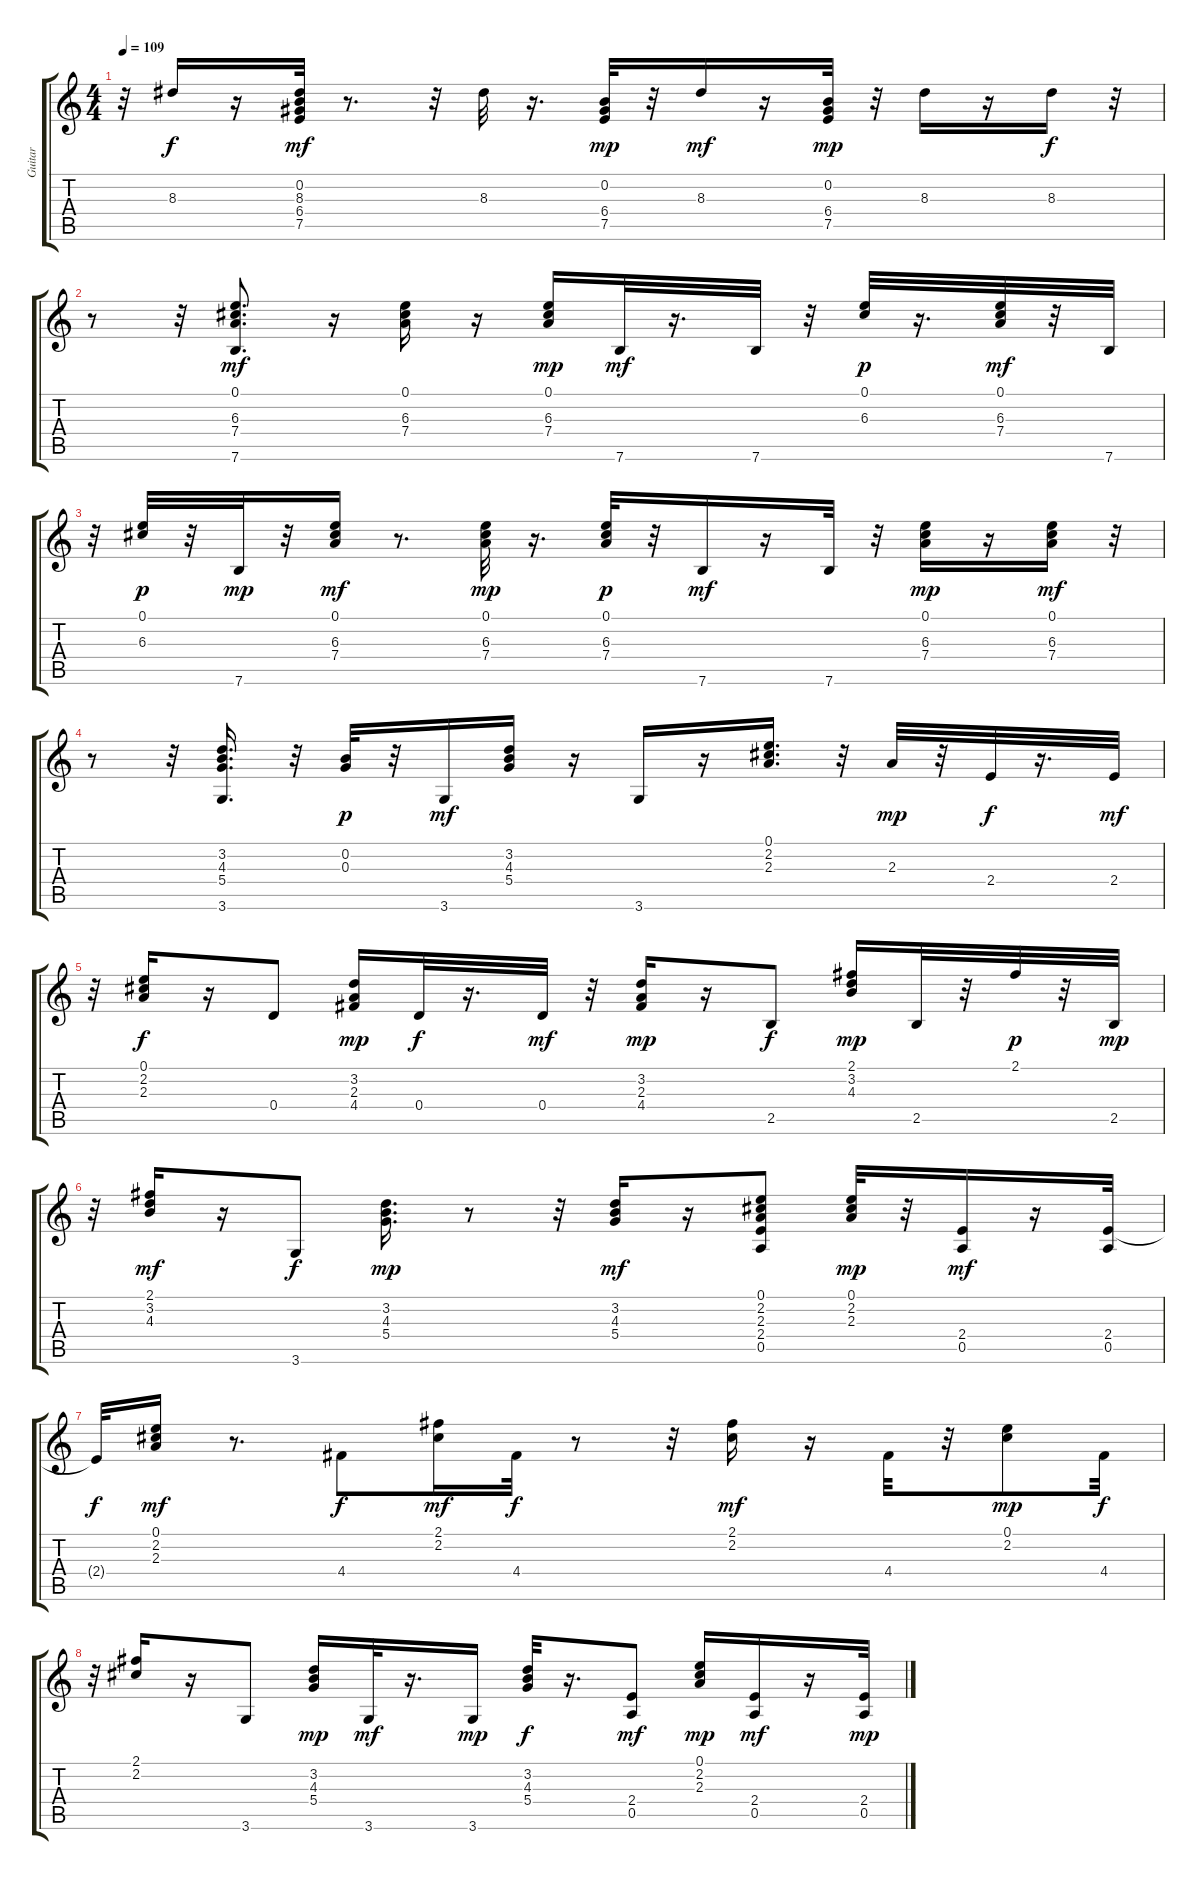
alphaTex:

\track ("Guitar" "Guitar") {instrument electricguitarjazz}
\staff {score tabs}
\tuning (E4 B3 G3 D3 A2 E2) {hide}
\ts (4 4)
\tempo 109
\clef g2
\ks c
r.32{dy mf} 8.3.16{dy f} r.16 (0.2 8.3 6.4 7.5).32{dy mf} r.8{d} r.32 8.3.32 r.16{d} (0.2 6.4 7.5).32{dy mp} r.32 8.3.16{dy mf} r.16 (0.2 6.4 7.5).32{dy mp} r.32 8.3.16 r.16 8.3.16{dy f} r.32 |
r.8 r.32 (0.1 6.3 7.4 7.6).8{d dy mf} r.16 (0.1 6.3 7.4).16 r.16 (0.1 6.3 7.4).16{dy mp} 7.6.32{dy mf} r.16{d} 7.6.32 r.32 (0.1 6.3).32{dy p} r.16{d} (0.1 6.3 7.4).32{dy mf} r.32 7.6.32 |
r.32 (0.1 6.3).32{dy p} r.32 7.6.32{dy mp} r.32 (0.1 6.3 7.4).16{dy mf} r.8{d} (0.1 6.3 7.4).32{dy mp} r.16{d} (0.1 6.3 7.4).32{dy p} r.32 7.6.16{dy mf} r.16 7.6.32 r.32 (0.1 6.3 7.4).16{dy mp} r.16 (0.1 6.3 7.4).16{dy mf} r.32 |
r.8 r.32 (3.2 4.3 5.4 3.6).16{d} r.32 (0.2 0.3).32{dy p} r.32 3.6.16{dy mf} (3.2 4.3 5.4).16 r.16 3.6.16 r.16 (0.1 2.2 2.3).16{d} r.32 2.3.32{dy mp} r.32 2.4.32{dy f} r.16{d} 2.4.32{dy mf} |
r.32 (0.1 2.2 2.3).16{dy f} r.16 0.4.8 (3.2 2.3 4.4).16{dy mp} 0.4.32{dy f} r.16{d} 0.4.32{dy mf} r.32 (3.2 2.3 4.4).16{dy mp} r.16 2.5.8{dy f} (2.1 3.2 4.3).16{dy mp} 2.5.32 r.32 2.1.32{dy p} r.32 2.5.32{dy mp} |
r.32 (2.1 3.2 4.3).16{dy mf} r.16 3.6.8{dy f} (3.2 4.3 5.4).16{d dy mp} r.8 r.32 (3.2 4.3 5.4).16{dy mf} r.16 (0.1 2.2 2.3 2.4 0.5).8 (0.1 2.2 2.3).32{dy mp} r.32 (2.4 0.5).16{dy mf} r.16 (2.4 0.5).32 |
2.4{t}.32{dy f} (0.1 2.2 2.3).16{dy mf} r.8{d} 4.4.8{dy f} (2.1 2.2).16{dy mf} 4.4.32{dy f} r.8 r.32 (2.1 2.2).16{dy mf} r.16 4.4.32 r.32 (0.1 2.2).8{dy mp} 4.4.32{dy f} |
r.32 (2.1 2.2).16 r.16 3.6.8 (3.2 4.3 5.4).16{dy mp} 3.6.32{dy mf} r.16{d} 3.6.16{dy mp} (3.2 4.3 5.4).32{dy f} r.16{d} (2.4 0.5).8{dy mf} (0.1 2.2 2.3).16{dy mp} (2.4 0.5).16{dy mf} r.16 (2.4 0.5).32{dy mp}
